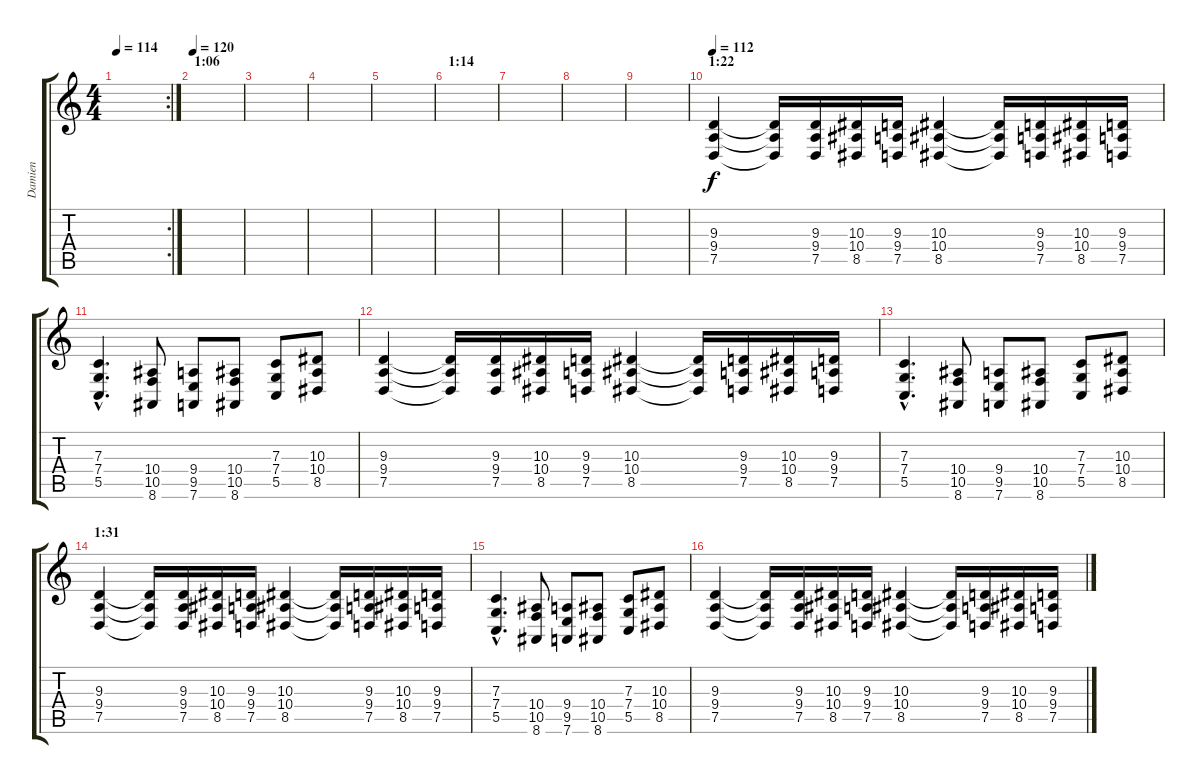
\track ("Damien" "Damien") {instrument choiraahs}
\staff {score tabs}
\tuning (D4 A3 F3 C3 G2 D2) {hide}
\rc 2
\ts (4 4)
\tempo 114
\clef g2
\ks c
|
\section ("" "1:06")
\tempo 120
|
|
|
|
\section ("" "1:14")
|
|
|
|
\section ("" "1:22")
\tempo 112
(9.3 9.4 7.5).4 (9.3{t} 9.4{t} 7.5{t}).16 (9.3 9.4 7.5).16 (10.3 10.4 8.5).16 (9.3 9.4 7.5).16 (10.3 10.4 8.5).4 (10.3{t} 10.4{t} 8.5{t}).16 (9.3 9.4 7.5).16 (10.3 10.4 8.5).16 (9.3 9.4 7.5).16 |
(7.3{hac} 7.4{hac} 5.5{hac}).4{d} (10.4 10.5 8.6).8 (9.4 9.5 7.6).8 (10.4 10.5 8.6).8 (7.3 7.4 5.5).8 (10.3 10.4 8.5).8 |
(9.3 9.4 7.5).4 (9.3{t} 9.4{t} 7.5{t}).16 (9.3 9.4 7.5).16 (10.3 10.4 8.5).16 (9.3 9.4 7.5).16 (10.3 10.4 8.5).4 (10.3{t} 10.4{t} 8.5{t}).16 (9.3 9.4 7.5).16 (10.3 10.4 8.5).16 (9.3 9.4 7.5).16 |
(7.3{hac} 7.4{hac} 5.5{hac}).4{d} (10.4 10.5 8.6).8 (9.4 9.5 7.6).8 (10.4 10.5 8.6).8 (7.3 7.4 5.5).8 (10.3 10.4 8.5).8 |
\section ("" "1:31")
(9.3 9.4 7.5).4 (9.3{t} 9.4{t} 7.5{t}).16 (9.3 9.4 7.5).16 (10.3 10.4 8.5).16 (9.3 9.4 7.5).16 (10.3 10.4 8.5).4 (10.3{t} 10.4{t} 8.5{t}).16 (9.3 9.4 7.5).16 (10.3 10.4 8.5).16 (9.3 9.4 7.5).16 |
(7.3{hac} 7.4{hac} 5.5{hac}).4{d} (10.4 10.5 8.6).8 (9.4 9.5 7.6).8 (10.4 10.5 8.6).8 (7.3 7.4 5.5).8 (10.3 10.4 8.5).8 |
(9.3 9.4 7.5).4 (9.3{t} 9.4{t} 7.5{t}).16 (9.3 9.4 7.5).16 (10.3 10.4 8.5).16 (9.3 9.4 7.5).16 (10.3 10.4 8.5).4 (10.3{t} 10.4{t} 8.5{t}).16 (9.3 9.4 7.5).16 (10.3 10.4 8.5).16 (9.3 9.4 7.5).16
